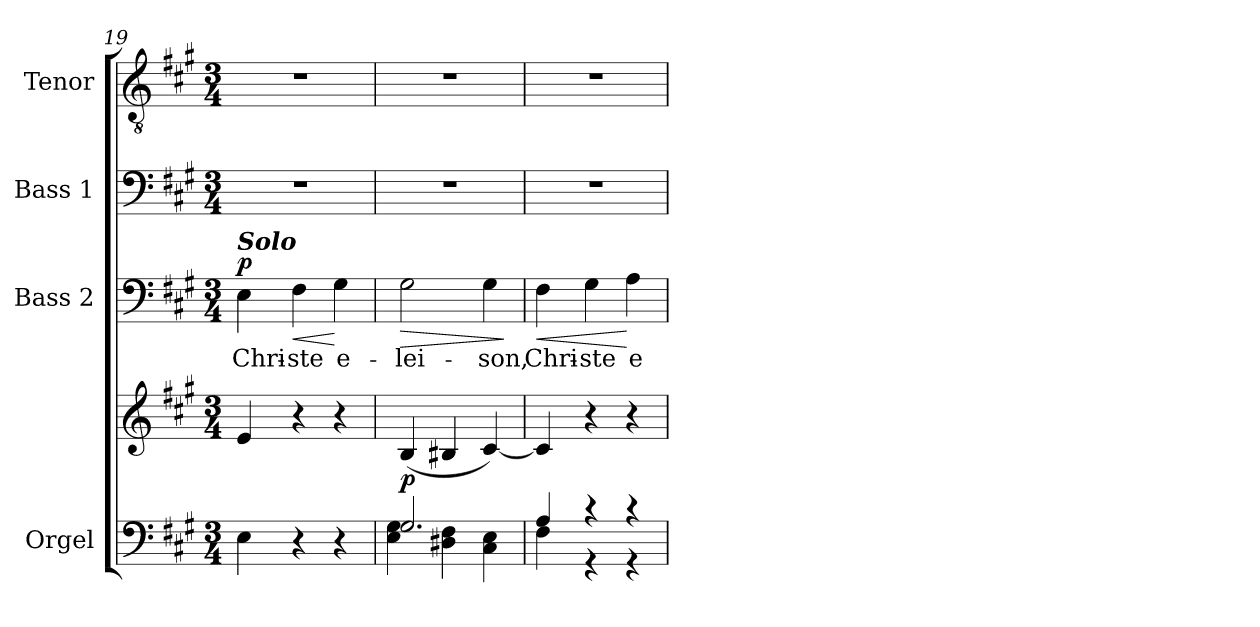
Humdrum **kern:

**kern	**kern	**dynam	**kern	**text	**dynam	**kern	**kern
*part4	*part4	*part4	*part3	*part3	*part3	*part2	*part1
*staff5	*staff4	*staff4/5	*staff3	*staff3	*staff3	*staff2	*staff1
*I"Orgel	*	*	*I"Bass 2	*	*	*I"Bass 1	*I"Tenor
*I'Org.	*	*	*I'B2.	*	*	*I'B1.	*I'T.
*clefF4	*clefG2	*	*clefF4	*	*	*clefF4	*clefGv2
*k[f#c#g#]	*k[f#c#g#]	*	*k[f#c#g#]	*	*	*k[f#c#g#]	*k[f#c#g#]
*A:	*A:	*	*A:	*	*	*A:	*A:
*M3/4	*M3/4	*	*M3/4	*	*	*M3/4	*M3/4
=19	=19	=19	=19	=19	=19	=19	=19
!	!	!	!LO:TX:a:Bi:t=Solo	!	!	!	!
!	!	!	!	!LO:LY:b	!LO:DY:a	!	!
4E\	4e/	.	4E\	Chri-	p	2.r	2.r
!	!	!	!	!LO:LY:b	!LO:HP:b	!	!
4r	4r	.	4F#\	-ste	<	.	.
!	!	!	!	!LO:LY:b	!	!	!
4r	4r	.	4G#\	e-	[	.	.
=20	=20	=20	=20	=20	=20	=20	=20
*^	*	*	*	*	*	*	*
!	!	!	!LO:DY:b	!	!LO:LY:b	!LO:HP:b	!	!
2.G#/	4E\ 4G#\	(<4B/	p	2G#\	-lei-	>	2.r	2.r
.	4D#X\ 4F#\	4B#X/	.	.	.	.	.	.
!	!	!	!	!	!LO:LY:b	!	!	!
.	4C#\ 4E\	[4c#/)	.	4G#\	-son,	.	.	.
*v	*v	*	*	*	*	*	*	*
.	.	.	.	.	]	.	.
=21	=21	=21	=21	=21	=21	=21	=21
*^	*	*	*	*	*	*	*
!	!	!	!	!	!LO:LY:b	!LO:HP:b	!	!
4A/	4F#\	4c#/]	.	4F#\	Chri-	<	2.r	2.r
!	!	!	!	!	!LO:LY:b	!	!	!
4r	4r	4r	.	4G#\	-ste	.	.	.
!	!	!	!	!	!LO:LY:b	!	!	!
4r	4r	4r	.	4A\	e-	[	.	.
*v	*v	*	*	*	*	*	*	*
=	=	=	=	=	=	=	=
*-	*-	*-	*-	*-	*-	*-	*-
